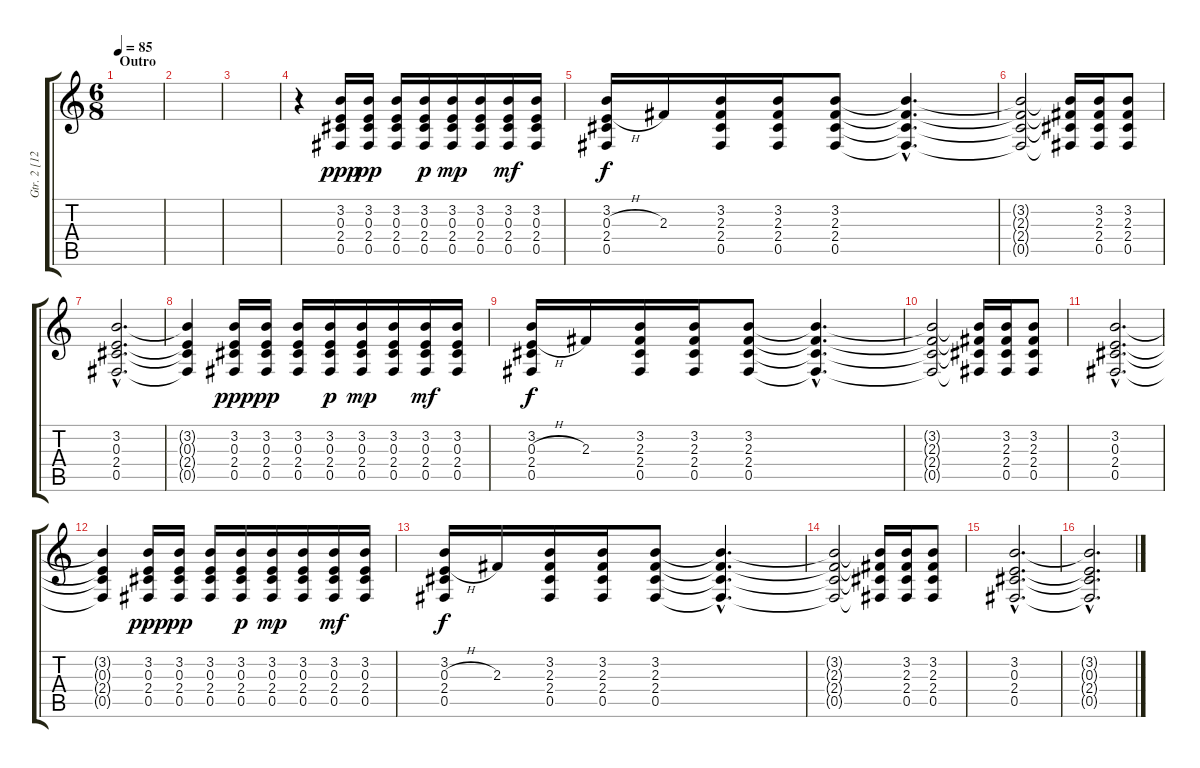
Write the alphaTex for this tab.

\track ("Gtr. 2 [12 String Acoust]" "Gtr. 2 [12") {instrument acousticguitarsteel}
\staff {score tabs}
\tuning (Db4 Ab3 E3 B2 Gb2 Db2) {hide}
\ts (6 8)
\section ("" "Outro")
\tempo 85
\clef g2
\ks c
|
|
|
r.4 (3.2 0.3 2.4 0.5).16{dy ppp} (3.2 0.3 2.4 0.5).16{dy pp} (3.2 0.3 2.4 0.5).16 (3.2 0.3 2.4 0.5).16{dy p} (3.2 0.3 2.4 0.5).16{dy mp} (3.2 0.3 2.4 0.5).16 (3.2 0.3 2.4 0.5).16{dy mf} (3.2 0.3 2.4 0.5).16 |
(3.2 0.3{h} 2.4 0.5).16{dy f} 2.3.16 (3.2 2.3 2.4 0.5).16 (3.2 2.3 2.4 0.5).16 (3.2 2.3 2.4 0.5).8 (3.2{hac t} 2.3{hac t} 2.4{hac t} 0.5{hac t}).4{d} |
(3.2{t} 2.3{t} 2.4{t} 0.5{t}).2 (3.2{t} 2.3{t} 2.4{t} 0.5{t}).16 (3.2 2.3 2.4 0.5).16 (3.2 2.3 2.4 0.5).8 |
(3.2{hac} 0.3{hac} 2.4{hac} 0.5{hac}).2{d} |
(3.2{t} 0.3{t} 2.4{t} 0.5{t}).4 (3.2 0.3 2.4 0.5).16{dy ppp} (3.2 0.3 2.4 0.5).16{dy pp} (3.2 0.3 2.4 0.5).16 (3.2 0.3 2.4 0.5).16{dy p} (3.2 0.3 2.4 0.5).16{dy mp} (3.2 0.3 2.4 0.5).16 (3.2 0.3 2.4 0.5).16{dy mf} (3.2 0.3 2.4 0.5).16 |
(3.2 0.3{h} 2.4 0.5).16{dy f} 2.3.16 (3.2 2.3 2.4 0.5).16 (3.2 2.3 2.4 0.5).16 (3.2 2.3 2.4 0.5).8 (3.2{hac t} 2.3{hac t} 2.4{hac t} 0.5{hac t}).4{d} |
(3.2{t} 2.3{t} 2.4{t} 0.5{t}).2 (3.2{t} 2.3{t} 2.4{t} 0.5{t}).16 (3.2 2.3 2.4 0.5).16 (3.2 2.3 2.4 0.5).8 |
(3.2{hac} 0.3{hac} 2.4{hac} 0.5{hac}).2{d} |
(3.2{t} 0.3{t} 2.4{t} 0.5{t}).4 (3.2 0.3 2.4 0.5).16{dy ppp} (3.2 0.3 2.4 0.5).16{dy pp} (3.2 0.3 2.4 0.5).16 (3.2 0.3 2.4 0.5).16{dy p} (3.2 0.3 2.4 0.5).16{dy mp} (3.2 0.3 2.4 0.5).16 (3.2 0.3 2.4 0.5).16{dy mf} (3.2 0.3 2.4 0.5).16 |
(3.2 0.3{h} 2.4 0.5).16{dy f} 2.3.16 (3.2 2.3 2.4 0.5).16 (3.2 2.3 2.4 0.5).16 (3.2 2.3 2.4 0.5).8 (3.2{hac t} 2.3{hac t} 2.4{hac t} 0.5{hac t}).4{d} |
(3.2{t} 2.3{t} 2.4{t} 0.5{t}).2 (3.2{t} 2.3{t} 2.4{t} 0.5{t}).16 (3.2 2.3 2.4 0.5).16 (3.2 2.3 2.4 0.5).8 |
(3.2{hac} 0.3{hac} 2.4{hac} 0.5{hac}).2{d} |
(3.2{hac t} 0.3{hac t} 2.4{hac t} 0.5{hac t}).2{d}
